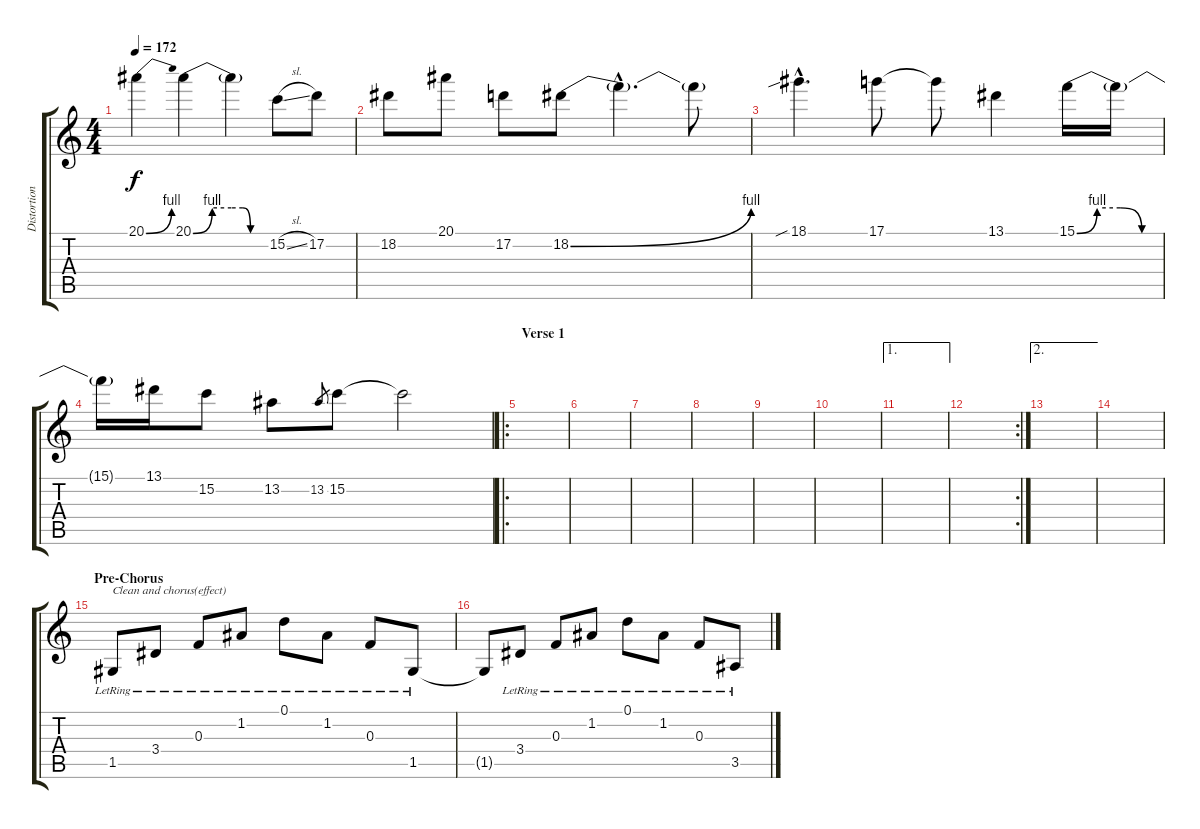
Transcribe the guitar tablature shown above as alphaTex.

\track ("Distortion/Clean Guitar" "Distortion") {instrument distortionguitar}
\staff {score tabs}
\tuning (D4 A3 F3 C3 G2 C2) {hide}
\ts (4 4)
\tempo 172
\clef g2
\ks c
20.1{be (bend 0 0 60 4)}.4{dy f} 20.1{be (custom 0 0 15 4 30 4 39 4 45 0 60 0)}.4 20.1{t}.4 15.2{sl}.8 17.2.8 |
18.2.8 20.1.8 17.2.8 18.2{be (bend 0 0 60 4)}.8 18.2{hac t}.4{d} 18.2{t}.8 |
18.1{sib hac}.4{d} 17.1.8 17.1{t}.8 13.1.4 15.1{be (custom 0 0 14 4 30 4 45 0 60 0)}.16 15.1{t}.16 |
15.1{t}.16 13.1.16 15.2.8 13.2.8 13.2.8{gr} 15.2.8 15.2{t}.2 |
\ro
\section ("" "Verse 1")
|
|
|
|
|
|
\ae 1
|
\rc 2
|
\ae 2
|
|
\section ("" "Pre-Chorus")
1.5{lr}.8{txt "Clean and chorus(effect)" instrument electricguitarclean} 3.4{lr}.8 0.3{lr}.8 1.2{lr}.8 0.1{lr}.8 1.2{lr}.8 0.3{lr}.8 1.5{lr}.8 |
1.5{t}.8 3.4{lr}.8 0.3{lr}.8 1.2{lr}.8 0.1{lr}.8 1.2{lr}.8 0.3{lr}.8 3.5{lr}.8
